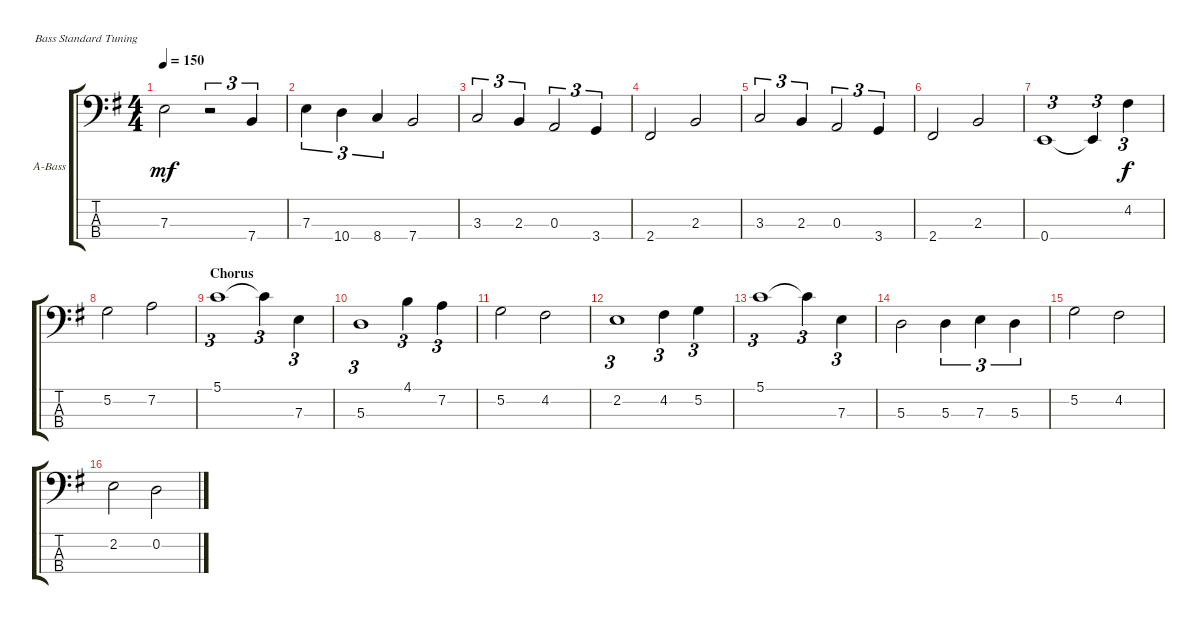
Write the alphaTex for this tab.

\defaultSystemsLayout 4
\bracketExtendMode groupsimilarinstruments
\firstSystemTrackNameOrientation horizontal
\otherSystemsTrackNameOrientation horizontal
\track ("Acoustic Bass" "A-Bass") {instrument acousticbass}
\staff {score tabs}
\tuning (G2 D2 A1 E1)
\ts (4 4)
\tempo 150
\clef f4
\ks eminor
7.3.2{dy mf} r.2{tu (3 2)} 7.4.4{tu (3 2)} |
7.3.4{tu (3 2)} 10.4.4{tu (3 2)} 8.4.4{tu (3 2)} 7.4.2 |
3.3.2{tu (3 2)} 2.3.4{tu (3 2)} 0.3.2{tu (3 2)} 3.4.4{tu (3 2)} |
2.4.2 2.3.2 |
3.3.2{tu (3 2)} 2.3.4{tu (3 2)} 0.3.2{tu (3 2)} 3.4.4{tu (3 2)} |
2.4.2 2.3.2 |
0.4.1{tu (3 2)} 0.4{t}.4{tu (3 2)} 4.2.4{tu (3 2) dy f} |
5.2.2 7.2.2 |
\section ("" "Chorus")
5.1.1{tu (3 2)} 5.1{t}.4{tu (3 2)} 7.3.4{tu (3 2)} |
5.3.1{tu (3 2)} 4.1.4{tu (3 2)} 7.2.4{tu (3 2)} |
5.2.2 4.2.2 |
2.2.1{tu (3 2)} 4.2.4{tu (3 2)} 5.2.4{tu (3 2)} |
5.1.1{tu (3 2)} 5.1{t}.4{tu (3 2)} 7.3.4{tu (3 2)} |
5.3.2 5.3.4{tu (3 2)} 7.3.4{tu (3 2)} 5.3.4{tu (3 2)} |
5.2.2 4.2.2 |
2.2.2 0.2.2
